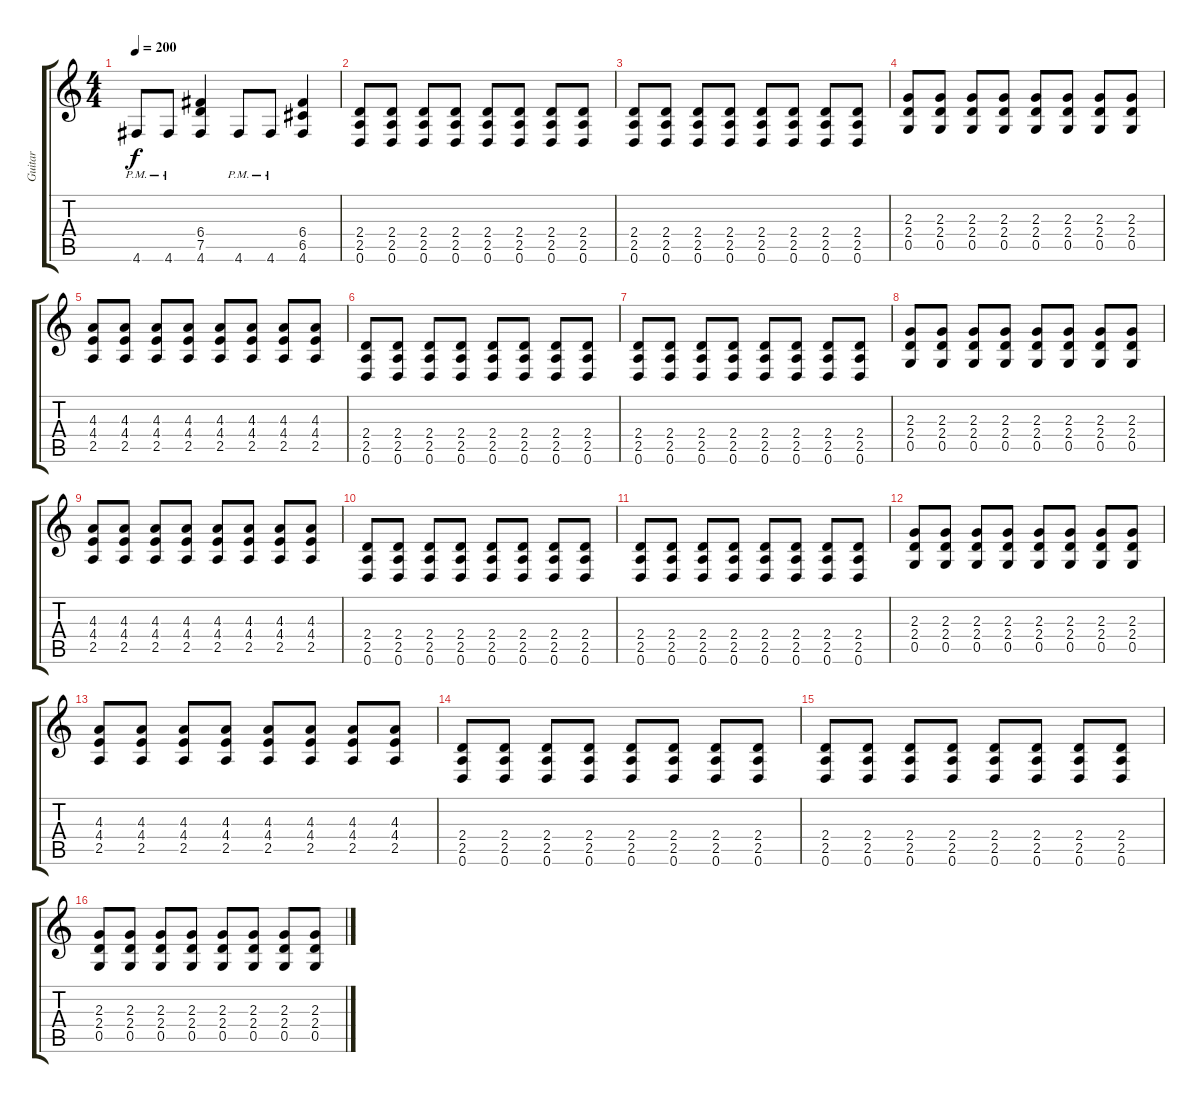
\track ("Guitar" "Guitar") {instrument distortionguitar}
\staff {score tabs}
\tuning (D4 A3 F3 C3 G2 D2) {hide}
\ts (4 4)
\tempo 200
\clef g2
\ks c
4.6{pm}.8{dy f} 4.6{pm}.8 (6.4 7.5 4.6).4 4.6{pm}.8 4.6{pm}.8 (6.4 6.5 4.6).4 |
(2.4 2.5 0.6).8 (2.4 2.5 0.6).8 (2.4 2.5 0.6).8 (2.4 2.5 0.6).8 (2.4 2.5 0.6).8 (2.4 2.5 0.6).8 (2.4 2.5 0.6).8 (2.4 2.5 0.6).8 |
(2.4 2.5 0.6).8 (2.4 2.5 0.6).8 (2.4 2.5 0.6).8 (2.4 2.5 0.6).8 (2.4 2.5 0.6).8 (2.4 2.5 0.6).8 (2.4 2.5 0.6).8 (2.4 2.5 0.6).8 |
(2.3 2.4 0.5).8 (2.3 2.4 0.5).8 (2.3 2.4 0.5).8 (2.3 2.4 0.5).8 (2.3 2.4 0.5).8 (2.3 2.4 0.5).8 (2.3 2.4 0.5).8 (2.3 2.4 0.5).8 |
(4.3 4.4 2.5).8 (4.3 4.4 2.5).8 (4.3 4.4 2.5).8 (4.3 4.4 2.5).8 (4.3 4.4 2.5).8 (4.3 4.4 2.5).8 (4.3 4.4 2.5).8 (4.3 4.4 2.5).8 |
(2.4 2.5 0.6).8 (2.4 2.5 0.6).8 (2.4 2.5 0.6).8 (2.4 2.5 0.6).8 (2.4 2.5 0.6).8 (2.4 2.5 0.6).8 (2.4 2.5 0.6).8 (2.4 2.5 0.6).8 |
(2.4 2.5 0.6).8 (2.4 2.5 0.6).8 (2.4 2.5 0.6).8 (2.4 2.5 0.6).8 (2.4 2.5 0.6).8 (2.4 2.5 0.6).8 (2.4 2.5 0.6).8 (2.4 2.5 0.6).8 |
(2.3 2.4 0.5).8 (2.3 2.4 0.5).8 (2.3 2.4 0.5).8 (2.3 2.4 0.5).8 (2.3 2.4 0.5).8 (2.3 2.4 0.5).8 (2.3 2.4 0.5).8 (2.3 2.4 0.5).8 |
(4.3 4.4 2.5).8 (4.3 4.4 2.5).8 (4.3 4.4 2.5).8 (4.3 4.4 2.5).8 (4.3 4.4 2.5).8 (4.3 4.4 2.5).8 (4.3 4.4 2.5).8 (4.3 4.4 2.5).8 |
(2.4 2.5 0.6).8 (2.4 2.5 0.6).8 (2.4 2.5 0.6).8 (2.4 2.5 0.6).8 (2.4 2.5 0.6).8 (2.4 2.5 0.6).8 (2.4 2.5 0.6).8 (2.4 2.5 0.6).8 |
(2.4 2.5 0.6).8 (2.4 2.5 0.6).8 (2.4 2.5 0.6).8 (2.4 2.5 0.6).8 (2.4 2.5 0.6).8 (2.4 2.5 0.6).8 (2.4 2.5 0.6).8 (2.4 2.5 0.6).8 |
(2.3 2.4 0.5).8 (2.3 2.4 0.5).8 (2.3 2.4 0.5).8 (2.3 2.4 0.5).8 (2.3 2.4 0.5).8 (2.3 2.4 0.5).8 (2.3 2.4 0.5).8 (2.3 2.4 0.5).8 |
(4.3 4.4 2.5).8 (4.3 4.4 2.5).8 (4.3 4.4 2.5).8 (4.3 4.4 2.5).8 (4.3 4.4 2.5).8 (4.3 4.4 2.5).8 (4.3 4.4 2.5).8 (4.3 4.4 2.5).8 |
(2.4 2.5 0.6).8 (2.4 2.5 0.6).8 (2.4 2.5 0.6).8 (2.4 2.5 0.6).8 (2.4 2.5 0.6).8 (2.4 2.5 0.6).8 (2.4 2.5 0.6).8 (2.4 2.5 0.6).8 |
(2.4 2.5 0.6).8 (2.4 2.5 0.6).8 (2.4 2.5 0.6).8 (2.4 2.5 0.6).8 (2.4 2.5 0.6).8 (2.4 2.5 0.6).8 (2.4 2.5 0.6).8 (2.4 2.5 0.6).8 |
(2.3 2.4 0.5).8 (2.3 2.4 0.5).8 (2.3 2.4 0.5).8 (2.3 2.4 0.5).8 (2.3 2.4 0.5).8 (2.3 2.4 0.5).8 (2.3 2.4 0.5).8 (2.3 2.4 0.5).8
